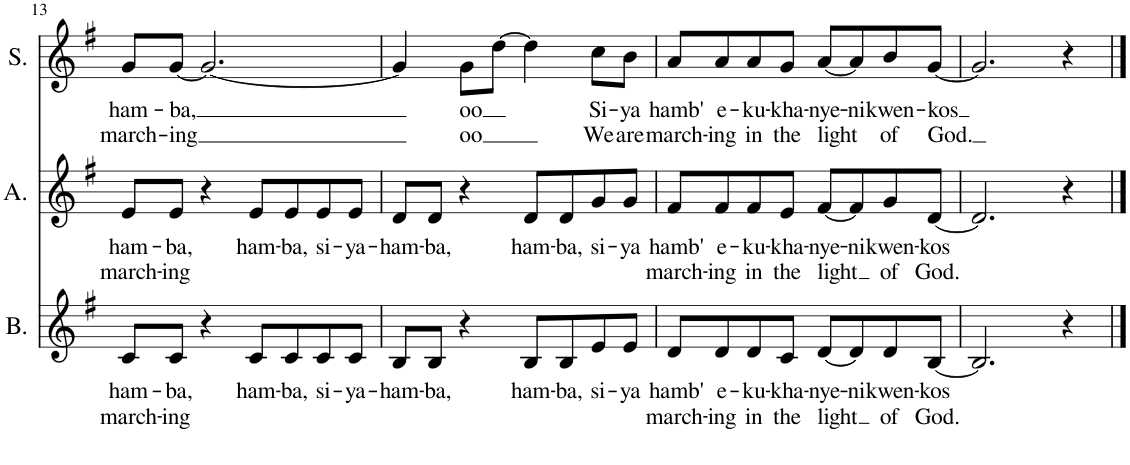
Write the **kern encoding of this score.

**kern	**text	**text	**kern	**text	**text	**kern	**text	**text
*part3	*part3	*part3	*part2	*part2	*part2	*part1	*part1	*part1
*staff3	*staff3	*staff3	*staff2	*staff2	*staff2	*staff1	*staff1	*staff1
*I"Bass	*	*	*I"Alt	*	*	*I"Sopran	*	*
*I'B.	*	*	*I'A.	*	*	*I'S.	*	*
!!LO:PB:g=z
*clefG2	*	*	*clefG2	*	*	*clefG2	*	*
*k[f#]	*	*	*k[f#]	*	*	*k[f#]	*	*
*M4/4	*	*	*M4/4	*	*	*M4/4	*	*
=13	=13	=13	=13	=13	=13	=13	=13	=13
!	!LO:LY:b	!LO:LY:b	!	!LO:LY:b	!LO:LY:b	!	!LO:LY:b	!LO:LY:b
8c/L	-ham-	march-	8e/L	-ham-	march-	8g/L	-ham-	march-
!	!LO:LY:b	!LO:LY:b	!	!LO:LY:b	!LO:LY:b	!	!LO:LY:b	!LO:LY:b
8c/J	-ba,	-ing	8e/J	-ba,	-ing	[8g/J	-ba,	-ing
4r	.	.	4r	.	.	2.g/_	.	.
!	!LO:LY:b	!	!	!LO:LY:b	!	!	!	!
8c/L	ham-	.	8e/L	ham-	.	.	.	.
!	!LO:LY:b	!	!	!LO:LY:b	!	!	!	!
8c/	-ba,	.	8e/	-ba,	.	.	.	.
!	!LO:LY:b	!	!	!LO:LY:b	!	!	!	!
8c/	si-	.	8e/	si-	.	.	.	.
!	!LO:LY:b	!	!	!LO:LY:b	!	!	!	!
8c/J	-ya-	.	8e/J	-ya-	.	.	.	.
=14	=14	=14	=14	=14	=14	=14	=14	=14
!	!LO:LY:b	!	!	!LO:LY:b	!	!	!	!
8B/L	-ham-	.	8d/L	-ham-	.	4g/]	.	.
!	!LO:LY:b	!	!	!LO:LY:b	!	!	!	!
8B/J	-ba,	.	8d/J	-ba,	.	.	.	.
!	!	!	!	!	!	!	!LO:LY:b	!LO:LY:b
4r	.	.	4r	.	.	8g\L	oo	oo
.	.	.	.	.	.	[8dd\J	.	.
!	!LO:LY:b	!	!	!LO:LY:b	!	!	!	!
8B/L	ham-	.	8d/L	ham-	.	4dd\]	.	.
!	!LO:LY:b	!	!	!LO:LY:b	!	!	!	!
8B/	-ba,	.	8d/	-ba,	.	.	.	.
!	!LO:LY:b	!	!	!LO:LY:b	!	!	!LO:LY:b	!LO:LY:b
8e/	si-	.	8g/	si-	.	8cc\L	Si-	We
!	!LO:LY:b	!	!	!LO:LY:b	!	!	!LO:LY:b	!LO:LY:b
8e/J	-ya	.	8g/J	-ya	.	8b\J	-ya	are
=15	=15	=15	=15	=15	=15	=15	=15	=15
!	!LO:LY:b	!LO:LY:b	!	!LO:LY:b	!LO:LY:b	!	!LO:LY:b	!LO:LY:b
8d/L	-hamb'	march-	8f#/L	-hamb'	march-	8a/L	-hamb'	march-
!	!LO:LY:b	!LO:LY:b	!	!LO:LY:b	!LO:LY:b	!	!LO:LY:b	!LO:LY:b
8d/	e-	-ing	8f#/	e-	-ing	8a/	e-	-ing
!	!LO:LY:b	!LO:LY:b	!	!LO:LY:b	!LO:LY:b	!	!LO:LY:b	!LO:LY:b
8d/	-ku-	in	8f#/	-ku-	in	8a/	-ku-	in
!	!LO:LY:b	!LO:LY:b	!	!LO:LY:b	!LO:LY:b	!	!LO:LY:b	!LO:LY:b
8c/J	-kha-	the	8e/J	-kha-	the	8g/J	-kha-	the
!	!LO:LY:b	!LO:LY:b	!	!LO:LY:b	!LO:LY:b	!	!LO:LY:b	!LO:LY:b
[8d/L	-nye-	light	[8f#/L	-nye-	light	[8a/L	-nye-	light
!	!LO:LY:b	!	!	!LO:LY:b	!	!	!LO:LY:b	!
8d/]	-ni	.	8f#/]	-ni	.	8a/]	-ni	.
!	!LO:LY:b	!LO:LY:b	!	!LO:LY:b	!LO:LY:b	!	!LO:LY:b	!LO:LY:b
8d/	kwen-	of	8g/	kwen-	of	8b/	kwen-	of
!	!LO:LY:b	!LO:LY:b	!	!LO:LY:b	!LO:LY:b	!	!LO:LY:b	!LO:LY:b
[8B/J	-kos	God.	[8d/J	-kos	God.	[8g/J	-kos	God.
=16	=16	=16	=16	=16	=16	=16	=16	=16
2.B/]	.	.	2.d/]	.	.	2.g/]	.	.
4r	.	.	4r	.	.	4r	.	.
==	==	==	==	==	==	==	==	==
*-	*-	*-	*-	*-	*-	*-	*-	*-
